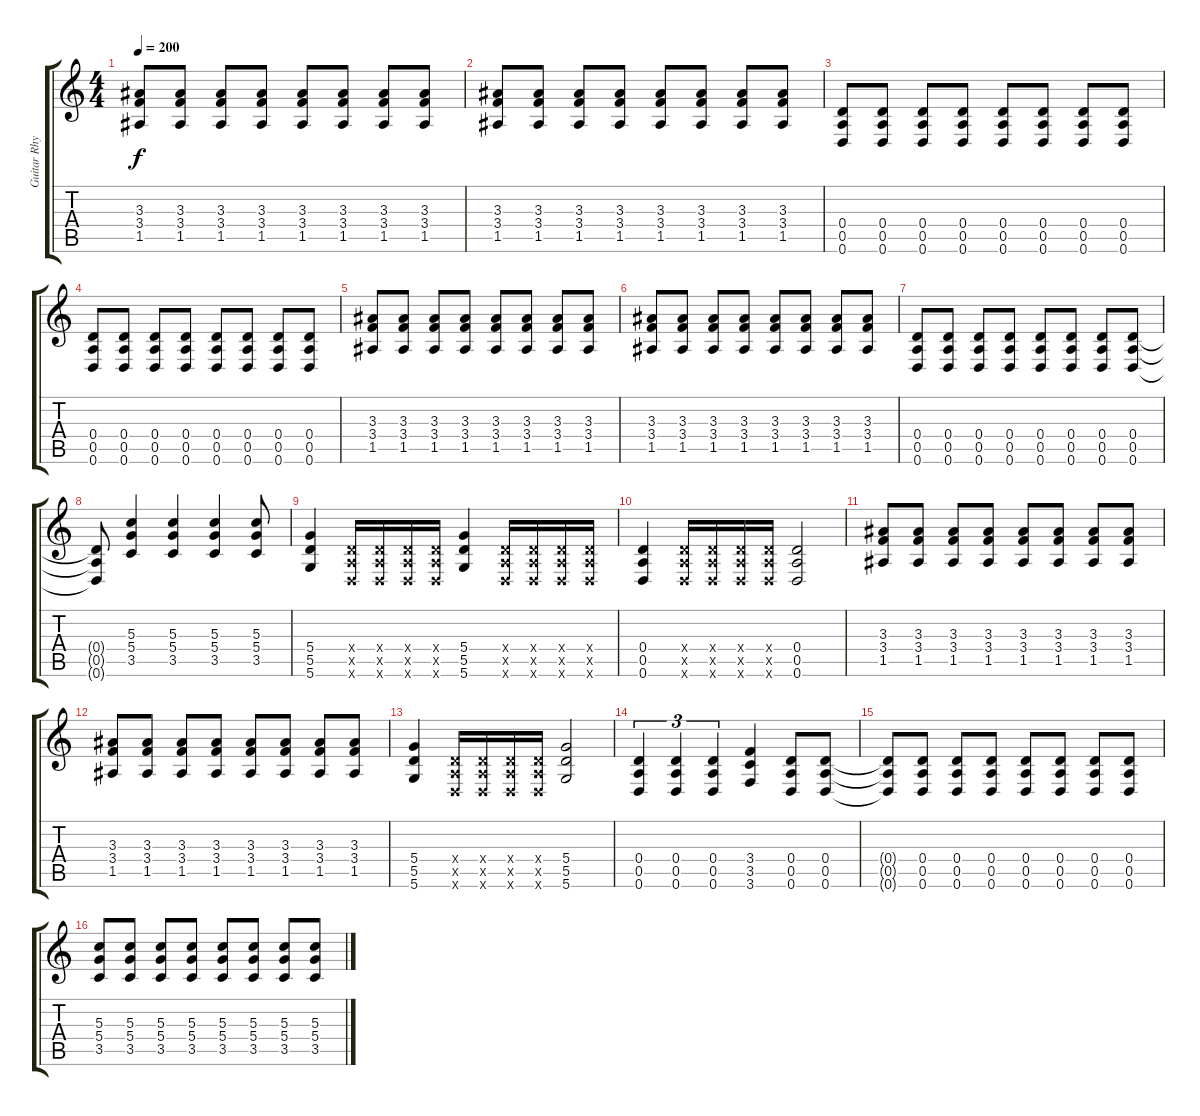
\track ("Guitar Rhythm 2" "Guitar Rhy") {instrument overdrivenguitar}
\staff {score tabs}
\tuning (E4 B3 G3 D3 A2 D2) {hide}
\ts (4 4)
\tempo 200
\clef g2
\ks c
(3.3 3.4 1.5).8{dy f} (3.3 3.4 1.5).8 (3.3 3.4 1.5).8 (3.3 3.4 1.5).8 (3.3 3.4 1.5).8 (3.3 3.4 1.5).8 (3.3 3.4 1.5).8 (3.3 3.4 1.5).8 |
(3.3 3.4 1.5).8 (3.3 3.4 1.5).8 (3.3 3.4 1.5).8 (3.3 3.4 1.5).8 (3.3 3.4 1.5).8 (3.3 3.4 1.5).8 (3.3 3.4 1.5).8 (3.3 3.4 1.5).8 |
(0.4 0.5 0.6).8 (0.4 0.5 0.6).8 (0.4 0.5 0.6).8 (0.4 0.5 0.6).8 (0.4 0.5 0.6).8 (0.4 0.5 0.6).8 (0.4 0.5 0.6).8 (0.4 0.5 0.6).8 |
(0.4 0.5 0.6).8 (0.4 0.5 0.6).8 (0.4 0.5 0.6).8 (0.4 0.5 0.6).8 (0.4 0.5 0.6).8 (0.4 0.5 0.6).8 (0.4 0.5 0.6).8 (0.4 0.5 0.6).8 |
(3.3 3.4 1.5).8 (3.3 3.4 1.5).8 (3.3 3.4 1.5).8 (3.3 3.4 1.5).8 (3.3 3.4 1.5).8 (3.3 3.4 1.5).8 (3.3 3.4 1.5).8 (3.3 3.4 1.5).8 |
(3.3 3.4 1.5).8 (3.3 3.4 1.5).8 (3.3 3.4 1.5).8 (3.3 3.4 1.5).8 (3.3 3.4 1.5).8 (3.3 3.4 1.5).8 (3.3 3.4 1.5).8 (3.3 3.4 1.5).8 |
(0.4 0.5 0.6).8 (0.4 0.5 0.6).8 (0.4 0.5 0.6).8 (0.4 0.5 0.6).8 (0.4 0.5 0.6).8 (0.4 0.5 0.6).8 (0.4 0.5 0.6).8 (0.4 0.5 0.6).8 |
(0.4{t} 0.5{t} 0.6{t}).8 (5.3 5.4 3.5).4 (5.3 5.4 3.5).4 (5.3 5.4 3.5).4 (5.3 5.4 3.5).8 |
(5.4 5.5 5.6).4 (0.4{x} 0.5{x} 0.6{x}).16 (0.4{x} 0.5{x} 0.6{x}).16 (0.4{x} 0.5{x} 0.6{x}).16 (0.4{x} 0.5{x} 0.6{x}).16 (5.4 5.5 5.6).4 (0.4{x} 0.5{x} 0.6{x}).16 (0.4{x} 0.5{x} 0.6{x}).16 (0.4{x} 0.5{x} 0.6{x}).16 (0.4{x} 0.5{x} 0.6{x}).16 |
(0.4 0.5 0.6).4 (0.4{x} 0.5{x} 0.6{x}).16 (0.4{x} 0.5{x} 0.6{x}).16 (0.4{x} 0.5{x} 0.6{x}).16 (0.4{x} 0.5{x} 0.6{x}).16 (0.4 0.5 0.6).2 |
(3.3 3.4 1.5).8 (3.3 3.4 1.5).8 (3.3 3.4 1.5).8 (3.3 3.4 1.5).8 (3.3 3.4 1.5).8 (3.3 3.4 1.5).8 (3.3 3.4 1.5).8 (3.3 3.4 1.5).8 |
(3.3 3.4 1.5).8 (3.3 3.4 1.5).8 (3.3 3.4 1.5).8 (3.3 3.4 1.5).8 (3.3 3.4 1.5).8 (3.3 3.4 1.5).8 (3.3 3.4 1.5).8 (3.3 3.4 1.5).8 |
(5.4 5.5 5.6).4 (0.4{x} 0.5{x} 0.6{x}).16 (0.4{x} 0.5{x} 0.6{x}).16 (0.4{x} 0.5{x} 0.6{x}).16 (0.4{x} 0.5{x} 0.6{x}).16 (5.4 5.5 5.6).2 |
(0.4 0.5 0.6).4{tu (3 2)} (0.4 0.5 0.6).4{tu (3 2)} (0.4 0.5 0.6).4{tu (3 2)} (3.4 3.5 3.6).4 (0.4 0.5 0.6).8 (0.4 0.5 0.6).8 |
(0.4{t} 0.5{t} 0.6{t}).8 (0.4 0.5 0.6).8 (0.4 0.5 0.6).8 (0.4 0.5 0.6).8 (0.4 0.5 0.6).8 (0.4 0.5 0.6).8 (0.4 0.5 0.6).8 (0.4 0.5 0.6).8 |
(5.3 5.4 3.5).8 (5.3 5.4 3.5).8 (5.3 5.4 3.5).8 (5.3 5.4 3.5).8 (5.3 5.4 3.5).8 (5.3 5.4 3.5).8 (5.3 5.4 3.5).8 (5.3 5.4 3.5).8
